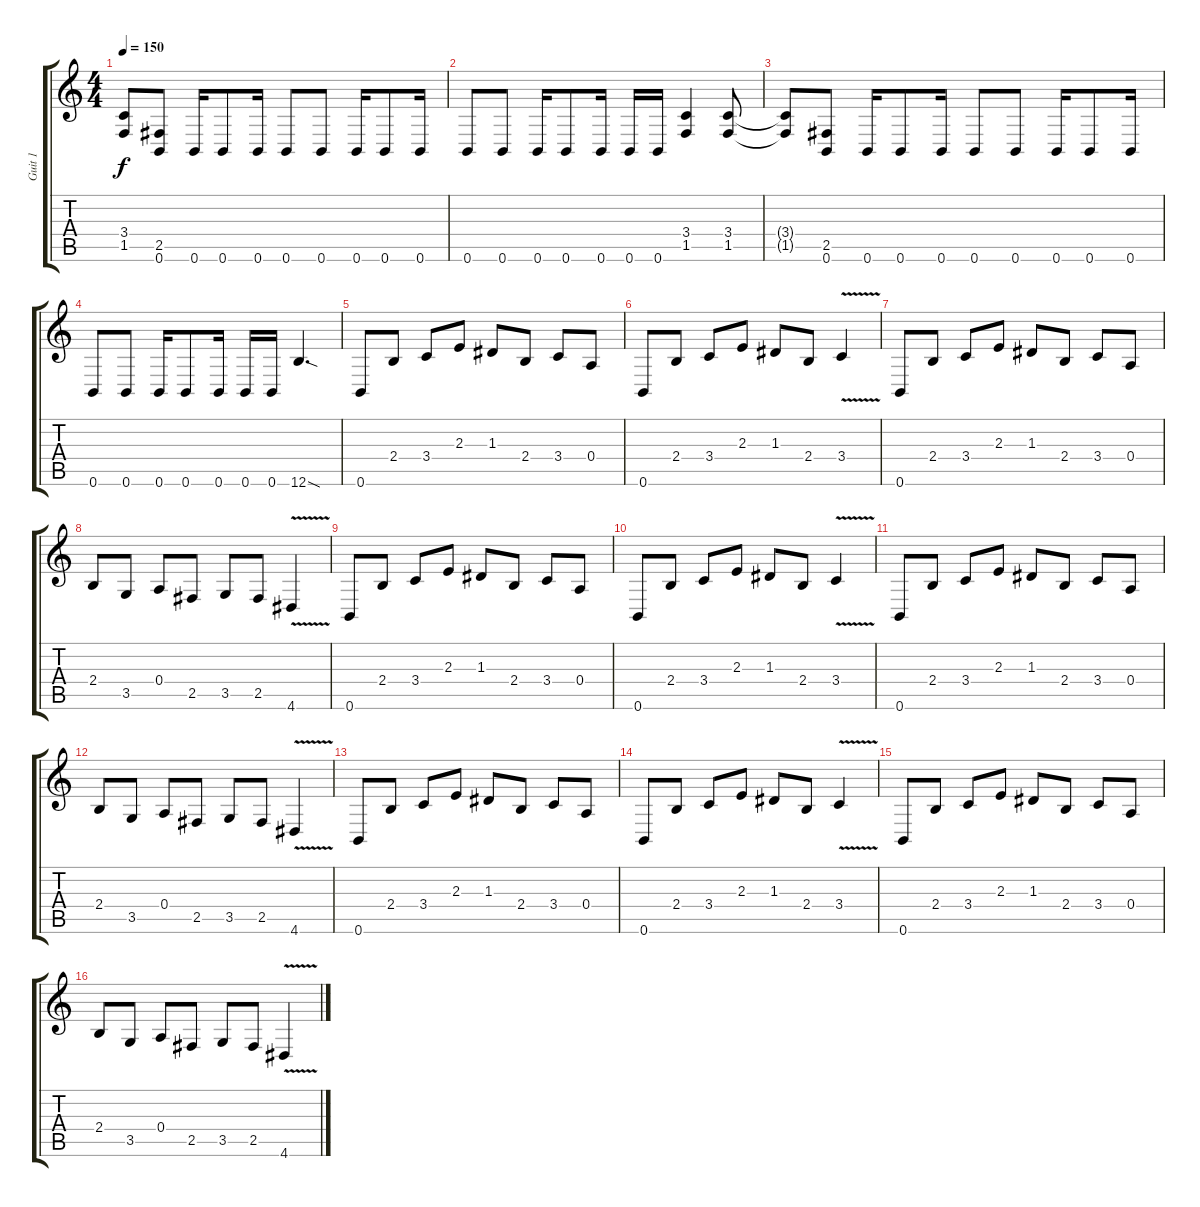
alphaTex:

\track ("Guit 1" "Guit 1") {instrument distortionguitar}
\staff {score tabs}
\tuning (B3 Gb3 D3 A2 E2 B1) {hide}
\ts (4 4)
\tempo 150
\clef g2
\ks c
(3.4{t} 1.5{t}).8{dy f} (2.5 0.6).8 0.6.16 0.6.8 0.6.16 0.6.8 0.6.8 0.6.16 0.6.8 0.6.16 |
0.6.8 0.6.8 0.6.16 0.6.8 0.6.16 0.6.16 0.6.16 (3.4 1.5).4 (3.4 1.5).8 |
(3.4{t} 1.5{t}).8 (2.5 0.6).8 0.6.16 0.6.8 0.6.16 0.6.8 0.6.8 0.6.16 0.6.8 0.6.16 |
0.6.8 0.6.8 0.6.16 0.6.8 0.6.16 0.6.16 0.6.16 12.6{sod}.4{d} |
0.6.8 2.4.8 3.4.8 2.3.8 1.3.8 2.4.8 3.4.8 0.4.8 |
0.6.8 2.4.8 3.4.8 2.3.8 1.3.8 2.4.8 3.4{v}.4 |
0.6.8 2.4.8 3.4.8 2.3.8 1.3.8 2.4.8 3.4.8 0.4.8 |
2.4.8 3.5.8 0.4.8 2.5.8 3.5.8 2.5.8 4.6{v}.4 |
0.6.8 2.4.8 3.4.8 2.3.8 1.3.8 2.4.8 3.4.8 0.4.8 |
0.6.8 2.4.8 3.4.8 2.3.8 1.3.8 2.4.8 3.4{v}.4 |
0.6.8 2.4.8 3.4.8 2.3.8 1.3.8 2.4.8 3.4.8 0.4.8 |
2.4.8 3.5.8 0.4.8 2.5.8 3.5.8 2.5.8 4.6{v}.4 |
0.6.8 2.4.8 3.4.8 2.3.8 1.3.8 2.4.8 3.4.8 0.4.8 |
0.6.8 2.4.8 3.4.8 2.3.8 1.3.8 2.4.8 3.4{v}.4 |
0.6.8 2.4.8 3.4.8 2.3.8 1.3.8 2.4.8 3.4.8 0.4.8 |
2.4.8 3.5.8 0.4.8 2.5.8 3.5.8 2.5.8 4.6{v}.4
